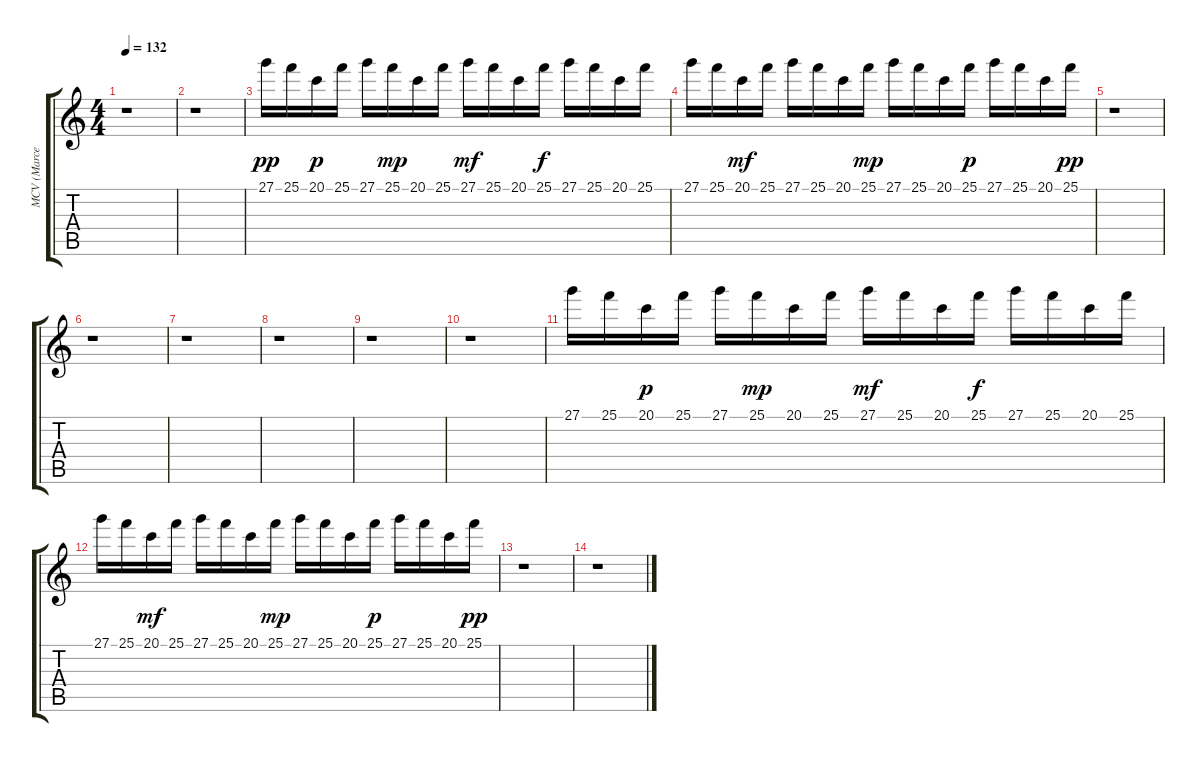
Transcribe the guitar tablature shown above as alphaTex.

\track ("MCV (Marcel)" "MCV (Marce") {instrument fx7echoes}
\staff {score tabs}
\tuning (E4 B3 G3 D3 A2 E2) {hide}
\ts (4 4)
\tempo 132
\clef g2
\ks c
r.1{dy pp} |
r.1 |
27.1.16{volume 8} 25.1.16 20.1.16{dy p volume 8} 25.1.16{volume 8} 27.1.16 25.1.16{dy mp} 20.1.16 25.1.16 27.1.16{dy mf} 25.1.16 20.1.16 25.1.16{dy f} 27.1.16 25.1.16 20.1.16 25.1.16 |
27.1.16 25.1.16 20.1.16{dy mf} 25.1.16 27.1.16 25.1.16 20.1.16 25.1.16{dy mp} 27.1.16 25.1.16 20.1.16 25.1.16{dy p} 27.1.16 25.1.16 20.1.16{volume 8} 25.1.16{dy pp volume 7} |
r.1 |
r.1 |
r.1 |
r.1 |
r.1 |
r.1 |
27.1.16{volume 2} 25.1.16 20.1.16{dy p} 25.1.16 27.1.16 25.1.16{dy mp} 20.1.16 25.1.16 27.1.16{dy mf} 25.1.16{volume 2} 20.1.16{volume 2} 25.1.16{dy f} 27.1.16 25.1.16 20.1.16 25.1.16 |
27.1.16 25.1.16 20.1.16{dy mf} 25.1.16 27.1.16 25.1.16 20.1.16 25.1.16{dy mp} 27.1.16 25.1.16 20.1.16 25.1.16{dy p} 27.1.16{volume 1} 25.1.16 20.1.16 25.1.16{dy pp} |
r.1 |
r.1
